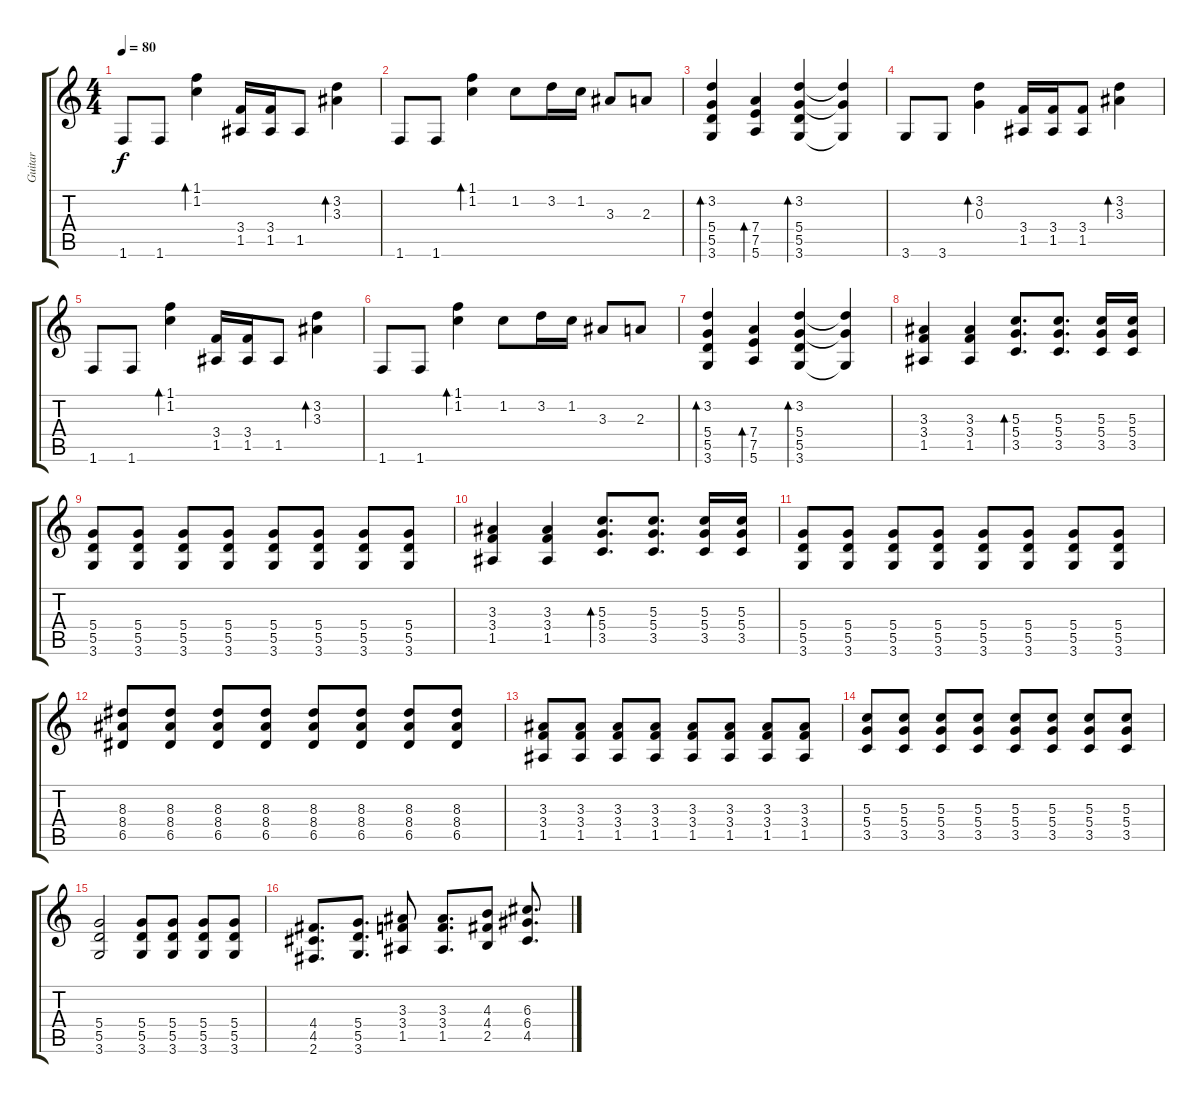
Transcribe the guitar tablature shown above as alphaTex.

\track ("Guitar" "Guitar") {instrument acousticguitarsteel}
\staff {score tabs}
\tuning (E4 B3 G3 D3 A2 E2) {hide}
\ts (4 4)
\tempo 80
\clef g2
\ks c
1.6.8{dy f} 1.6.8 (1.1 1.2).4{bd 120} (3.4 1.5).16 (3.4 1.5).16 1.5.8 (3.2 3.3).4{bd 120} |
1.6.8 1.6.8 (1.1 1.2).4{bd 120} 1.2.8 3.2.16 1.2.16 3.3.8 2.3.8 |
(3.2 5.4 5.5 3.6).4{bd 60} (7.4 7.5 5.6).4{bd 60} (3.2 5.4 5.5 3.6).4{bd 60} (3.2{t} 5.4{t} 3.6{t}).4 |
3.6.8 3.6.8 (3.2 0.3).4{bd 120} (3.4 1.5).16 (3.4 1.5).16 (3.4 1.5).8 (3.2 3.3).4{bd 120} |
1.6.8 1.6.8 (1.1 1.2).4{bd 120} (3.4 1.5).16 (3.4 1.5).16 1.5.8 (3.2 3.3).4{bd 120} |
1.6.8 1.6.8 (1.1 1.2).4{bd 120} 1.2.8 3.2.16 1.2.16 3.3.8 2.3.8 |
(3.2 5.4 5.5 3.6).4{bd 60} (7.4 7.5 5.6).4{bd 60} (3.2 5.4 5.5 3.6).4{bd 60} (3.2{t} 5.4{t} 3.6{t}).4 |
(3.3 3.4 1.5).4 (3.3 3.4 1.5).4 (5.3 5.4 3.5).8{d bd 60} (5.3 5.4 3.5).8{d} (5.3 5.4 3.5).16 (5.3 5.4 3.5).16 |
(5.4 5.5 3.6).8 (5.4 5.5 3.6).8 (5.4 5.5 3.6).8 (5.4 5.5 3.6).8 (5.4 5.5 3.6).8 (5.4 5.5 3.6).8 (5.4 5.5 3.6).8 (5.4 5.5 3.6).8 |
(3.3 3.4 1.5).4 (3.3 3.4 1.5).4 (5.3 5.4 3.5).8{d bd 60} (5.3 5.4 3.5).8{d} (5.3 5.4 3.5).16 (5.3 5.4 3.5).16 |
(5.4 5.5 3.6).8 (5.4 5.5 3.6).8 (5.4 5.5 3.6).8 (5.4 5.5 3.6).8 (5.4 5.5 3.6).8 (5.4 5.5 3.6).8 (5.4 5.5 3.6).8 (5.4 5.5 3.6).8 |
(8.3 8.4 6.5).8 (8.3 8.4 6.5).8 (8.3 8.4 6.5).8 (8.3 8.4 6.5).8 (8.3 8.4 6.5).8 (8.3 8.4 6.5).8 (8.3 8.4 6.5).8 (8.3 8.4 6.5).8 |
(3.3 3.4 1.5).8 (3.3 3.4 1.5).8 (3.3 3.4 1.5).8 (3.3 3.4 1.5).8 (3.3 3.4 1.5).8 (3.3 3.4 1.5).8 (3.3 3.4 1.5).8 (3.3 3.4 1.5).8 |
(5.3 5.4 3.5).8 (5.3 5.4 3.5).8 (5.3 5.4 3.5).8 (5.3 5.4 3.5).8 (5.3 5.4 3.5).8 (5.3 5.4 3.5).8 (5.3 5.4 3.5).8 (5.3 5.4 3.5).8 |
(5.4 5.5 3.6).2 (5.4 5.5 3.6).8 (5.4 5.5 3.6).8 (5.4 5.5 3.6).8 (5.4 5.5 3.6).8 |
(4.4 4.5 2.6).8{d} (5.4 5.5 3.6).8{d} (3.3 3.4 1.5).8 (3.3 3.4 1.5).8{d} (4.3 4.4 2.5).8 (6.3 6.4 4.5).8{d}
